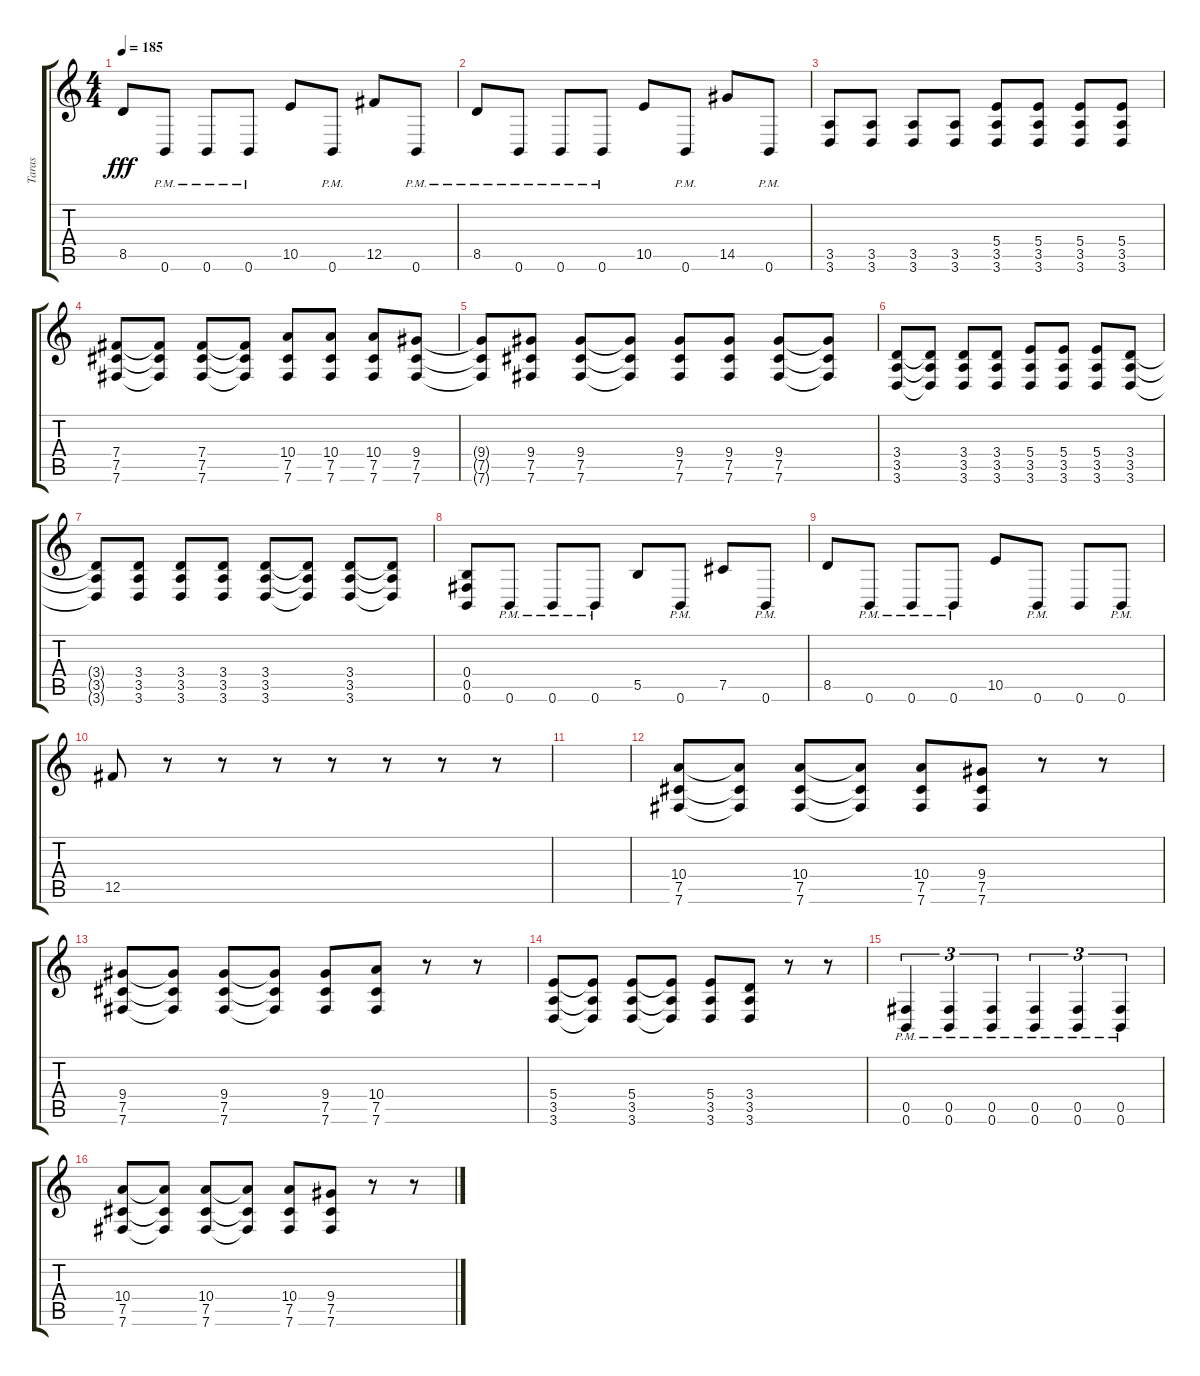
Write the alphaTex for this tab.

\track ("Taras" "Taras") {instrument overdrivenguitar}
\staff {score tabs}
\tuning (Db4 Ab3 E3 B2 Gb2 B1) {hide}
\ts (4 4)
\tempo 185
\clef g2
\ks c
8.5.8{dy fff} 0.6{pm}.8 0.6{pm}.8 0.6{pm}.8 10.5.8 0.6{pm}.8 12.5.8 0.6{pm}.8 |
8.5{pm}.8 0.6{pm}.8 0.6{pm}.8 0.6{pm}.8 10.5.8 0.6{pm}.8 14.5.8 0.6{pm}.8 |
(3.5 3.6).8 (3.5 3.6).8 (3.5 3.6).8 (3.5 3.6).8 (5.4 3.5 3.6).8 (5.4 3.5 3.6).8 (5.4 3.5 3.6).8 (5.4 3.5 3.6).8 |
(7.4 7.5 7.6).8 (7.4{t} 7.5{t} 7.6{t}).8 (7.4 7.5 7.6).8 (7.4{t} 7.5{t} 7.6{t}).8 (10.4 7.5 7.6).8 (10.4 7.5 7.6).8 (10.4 7.5 7.6).8 (9.4 7.5 7.6).8 |
(9.4{t} 7.5{t} 7.6{t}).8 (9.4 7.5 7.6).8 (9.4 7.5 7.6).8 (9.4{t} 7.5{t} 7.6{t}).8 (9.4 7.5 7.6).8 (9.4 7.5 7.6).8 (9.4 7.5 7.6).8 (9.4{t} 7.5{t} 7.6{t}).8 |
(3.4 3.5 3.6).8 (3.4{t} 3.5{t} 3.6{t}).8 (3.4 3.5 3.6).8 (3.4 3.5 3.6).8 (5.4 3.5 3.6).8 (5.4 3.5 3.6).8 (5.4 3.5 3.6).8 (3.4 3.5 3.6).8 |
(3.4{t} 3.5{t} 3.6{t}).8 (3.4 3.5 3.6).8 (3.4 3.5 3.6).8 (3.4 3.5 3.6).8 (3.4 3.5 3.6).8 (3.4{t} 3.5{t} 3.6{t}).8 (3.4 3.5 3.6).8 (3.4{t} 3.5{t} 3.6{t}).8 |
(0.4 0.5 0.6).8 0.6{pm}.8 0.6{pm}.8 0.6{pm}.8 5.5.8 0.6{pm}.8 7.5.8 0.6{pm}.8 |
8.5.8 0.6{pm}.8 0.6{pm}.8 0.6{pm}.8 10.5.8 0.6{pm}.8 0.6.8 0.6{pm}.8 |
12.5.8 r.8 r.8 r.8 r.8 r.8 r.8 r.8 |
|
(10.4 7.5 7.6).8 (10.4{t} 7.5{t} 7.6{t}).8 (10.4 7.5 7.6).8 (10.4{t} 7.5{t} 7.6{t}).8 (10.4 7.5 7.6).8 (9.4 7.5 7.6).8 r.8 r.8 |
(9.4 7.5 7.6).8 (9.4{t} 7.5{t} 7.6{t}).8 (9.4 7.5 7.6).8 (9.4{t} 7.5{t} 7.6{t}).8 (9.4 7.5 7.6).8 (10.4 7.5 7.6).8 r.8 r.8 |
(5.4 3.5 3.6).8 (5.4{t} 3.5{t} 3.6{t}).8 (5.4 3.5 3.6).8 (5.4{t} 3.5{t} 3.6{t}).8 (5.4 3.5 3.6).8 (3.4 3.5 3.6).8 r.8 r.8 |
(0.5{pm} 0.6{pm}).4{tu (3 2)} (0.5{pm} 0.6{pm}).4{tu (3 2)} (0.5{pm} 0.6{pm}).4{tu (3 2)} (0.5{pm} 0.6{pm}).4{tu (3 2)} (0.5{pm} 0.6{pm}).4{tu (3 2)} (0.5{pm} 0.6{pm}).4{tu (3 2)} |
(10.4 7.5 7.6).8 (10.4{t} 7.5{t} 7.6{t}).8 (10.4 7.5 7.6).8 (10.4{t} 7.5{t} 7.6{t}).8 (10.4 7.5 7.6).8 (9.4 7.5 7.6).8 r.8 r.8
